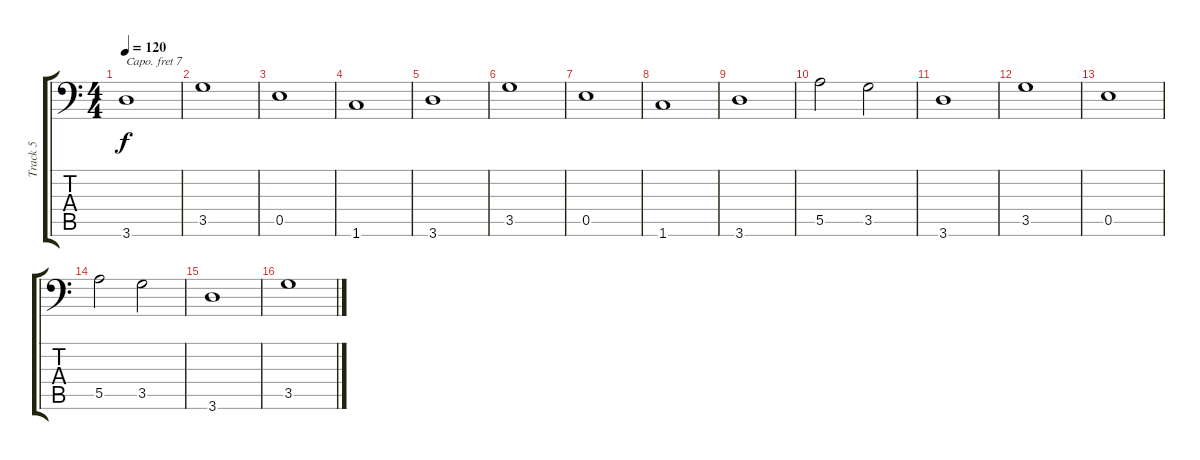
\track ("Track 5" "Track 5") {instrument electricbassfinger}
\staff {score tabs}
\capo 7
\tuning (E3 B2 G2 D2 A1 E1) {hide}
\ts (4 4)
\tempo 120
\clef f4
\ks c
3.6.1{dy f} |
3.5.1 |
0.5.1 |
1.6.1 |
3.6.1 |
3.5.1 |
0.5.1 |
1.6.1 |
3.6.1 |
5.5.2 3.5.2 |
3.6.1 |
3.5.1 |
0.5.1 |
5.5.2 3.5.2 |
3.6.1 |
3.5.1
